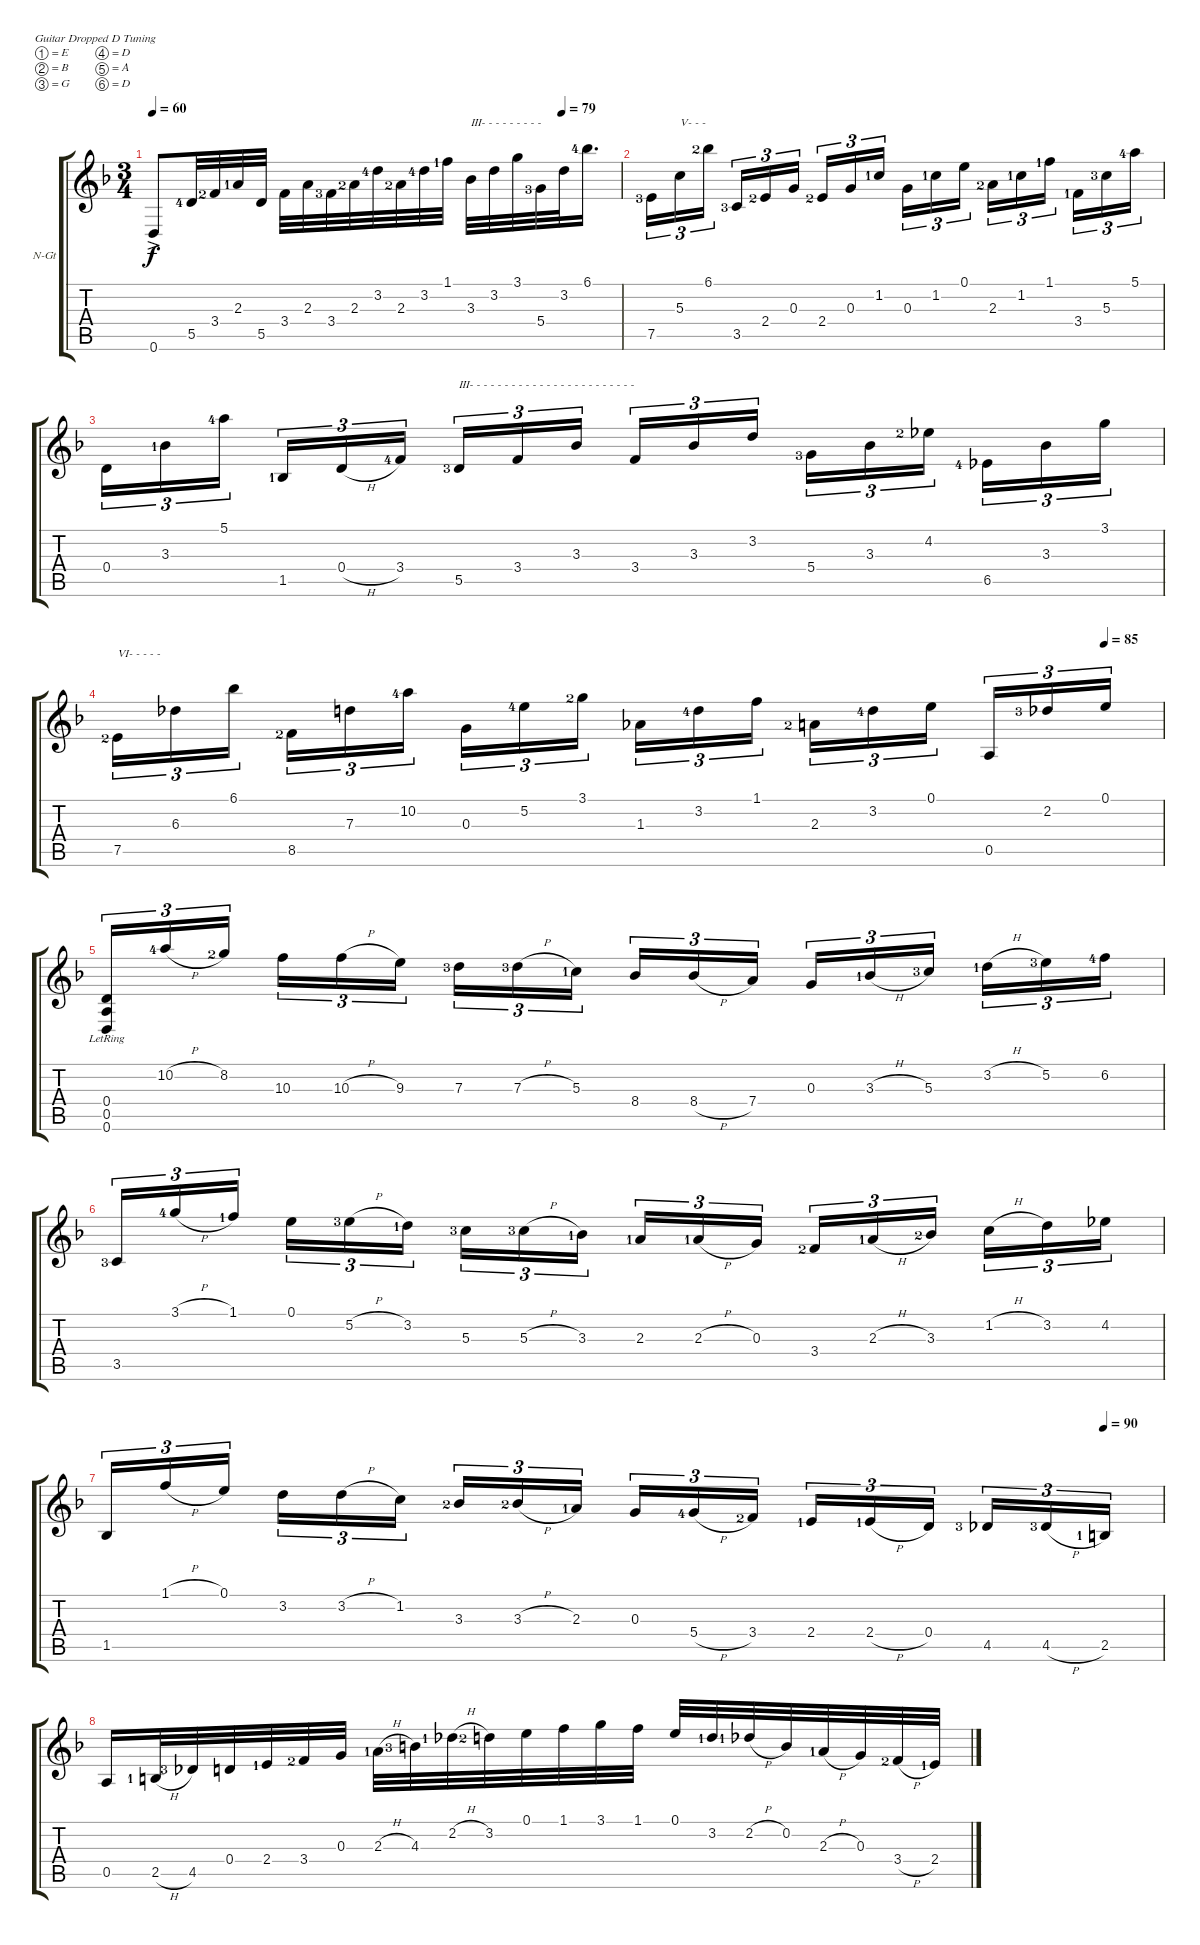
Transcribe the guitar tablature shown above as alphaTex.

\bracketExtendMode groupsimilarinstruments
\firstSystemTrackNameOrientation horizontal
\otherSystemsTrackNameOrientation horizontal
\track ("Classical Guitar" "N-Gt") {instrument acousticguitarnylon}
\staff {score tabs}
\tuning (E4 B3 G3 D3 A2 D2)
\ts (3 4)
\tempo 60
\tempo (79 0.875)
\clef g2
\scale
0.523377
\ks dminor
0.6{ac}.8{dy f} 5.5{lf 5}.32 3.4{lf 3}.32 2.3{lf 2}.32 5.5.32 3.4.32 2.3.32 3.4{lf 4}.32 2.3{lf 3}.32 3.2{lf 5}.32 2.3{lf 3}.32 3.2{lf 5}.32 1.1{lf 2}.32 3.3.32{txt "III- - - - - - - - -"} 3.2.32 3.1.32 5.4{lf 4}.32 3.2.32 6.1{lf 5}.16{d} |
\scale
0.476623 7.5{lf 4}.16{tu (3 2)} 5.3.16{tu (3 2) txt "V- - -"} 6.1{lf 3}.16{tu (3 2)} 3.5{lf 4}.16{tu (3 2)} 2.4{lf 3}.16{tu (3 2)} 0.3.16{tu (3 2)} 2.4{lf 3}.16{tu (3 2)} 0.3.16{tu (3 2)} 1.2{lf 2}.16{tu (3 2)} 0.3.16{tu (3 2)} 1.2{lf 2}.16{tu (3 2)} 0.1.16{tu (3 2)} 2.3{lf 3}.16{tu (3 2)} 1.2{lf 2}.16{tu (3 2)} 1.1{lf 2}.16{tu (3 2)} 3.4{lf 2}.16{tu (3 2)} 5.3{lf 4}.16{tu (3 2)} 5.1{lf 5}.16{tu (3 2)} |
\scale
0.498943 0.4.16{tu (3 2)} 3.3{lf 2}.16{tu (3 2)} 5.1{lf 5}.16{tu (3 2)} 1.5{lf 2}.16{tu (3 2)} 0.4{h}.16{tu (3 2)} 3.4{lf 5}.16{tu (3 2)} 5.5{lf 4}.16{tu (3 2) txt "III- - - - - - - - - - - - - - - - - - - - - - - -"} 3.4.16{tu (3 2)} 3.3.16{tu (3 2)} 3.4.16{tu (3 2)} 3.3.16{tu (3 2)} 3.2.16{tu (3 2)} 5.4{lf 4}.16{tu (3 2)} 3.3.16{tu (3 2)} 4.2{lf 3}.16{tu (3 2)} 6.5{lf 5}.16{tu (3 2)} 3.3.16{tu (3 2)} 3.1.16{tu (3 2)} |
\tempo (85 0.944444)
\scale
0.501057 7.5{lf 3}.16{tu (3 2) txt "VI- - - - -"} 6.3.16{tu (3 2)} 6.1.16{tu (3 2)} 8.5{lf 3}.16{tu (3 2)} 7.3.16{tu (3 2)} 10.2{lf 5}.16{tu (3 2)} 0.3.16{tu (3 2)} 5.2{lf 5}.16{tu (3 2)} 3.1{lf 3}.16{tu (3 2)} 1.3.16{tu (3 2)} 3.2{lf 5}.16{tu (3 2)} 1.1.16{tu (3 2)} 2.3{lf 3}.16{tu (3 2)} 3.2{lf 5}.16{tu (3 2)} 0.1.16{tu (3 2)} 0.5.16{tu (3 2)} 2.2{lf 4}.16{tu (3 2)} 0.1.16{tu (3 2)} |
\scale
0.457666 (0.4{lr} 0.5{lr} 0.6{lr}).16{tu (3 2)} 10.2{h lf 5}.16{tu (3 2)} 8.2{lf 3}.16{tu (3 2)} 10.3.16{tu (3 2)} 10.3{h}.16{tu (3 2)} 9.3.16{tu (3 2)} 7.3{lf 4}.16{tu (3 2)} 7.3{h lf 4}.16{tu (3 2)} 5.3{lf 2}.16{tu (3 2)} 8.4.16{tu (3 2)} 8.4{h}.16{tu (3 2)} 7.4.16{tu (3 2)} 0.3.16{tu (3 2)} 3.3{h lf 2}.16{tu (3 2)} 5.3{lf 4}.16{tu (3 2)} 3.2{h lf 2}.16{tu (3 2)} 5.2{lf 4}.16{tu (3 2)} 6.2{lf 5}.16{tu (3 2)} |
\scale
0.542334 3.5{lf 4}.16{tu (3 2)} 3.1{h lf 5}.16{tu (3 2)} 1.1{lf 2}.16{tu (3 2)} 0.1.16{tu (3 2)} 5.2{h lf 4}.16{tu (3 2)} 3.2{lf 2}.16{tu (3 2)} 5.3{lf 4}.16{tu (3 2)} 5.3{h lf 4}.16{tu (3 2)} 3.3{lf 2}.16{tu (3 2)} 2.3{lf 2}.16{tu (3 2)} 2.3{h lf 2}.16{tu (3 2)} 0.3.16{tu (3 2)} 3.4{lf 3}.16{tu (3 2)} 2.3{h lf 2}.16{tu (3 2)} 3.3{lf 3}.16{tu (3 2)} 1.2{h}.16{tu (3 2)} 3.2.16{tu (3 2)} 4.2.16{tu (3 2)} |
\tempo (90 0.944444)
\scale
0.437673 1.5.16{tu (3 2)} 1.1{h}.16{tu (3 2)} 0.1.16{tu (3 2)} 3.2.16{tu (3 2)} 3.2{h}.16{tu (3 2)} 1.2.16{tu (3 2)} 3.3{lf 3}.16{tu (3 2)} 3.3{h lf 3}.16{tu (3 2)} 2.3{lf 2}.16{tu (3 2)} 0.3.16{tu (3 2)} 5.4{h lf 5}.16{tu (3 2)} 3.4{lf 3}.16{tu (3 2)} 2.4{lf 2}.16{tu (3 2)} 2.4{h lf 2}.16{tu (3 2)} 0.4.16{tu (3 2)} 4.5{lf 4}.16{tu (3 2)} 4.5{h lf 4}.16{tu (3 2)} 2.5{lf 2}.16{tu (3 2)} |
\scale
0.562327 0.5.16 2.5{h lf 2}.32 4.5{lf 4}.32 0.4.32 2.4{lf 2}.32 3.4{lf 3}.32 0.3.32 2.3{h lf 2}.32 4.3{lf 4}.32 2.2{h lf 2}.32 3.2{lf 3}.32 0.1.32 1.1.32 3.1.32 1.1.32 0.1.32 3.2{lf 2}.32 2.2{h lf 2}.32 0.2.32 2.3{h lf 2}.32 0.3.32 3.4{h lf 3}.32 2.4{lf 2}.32
